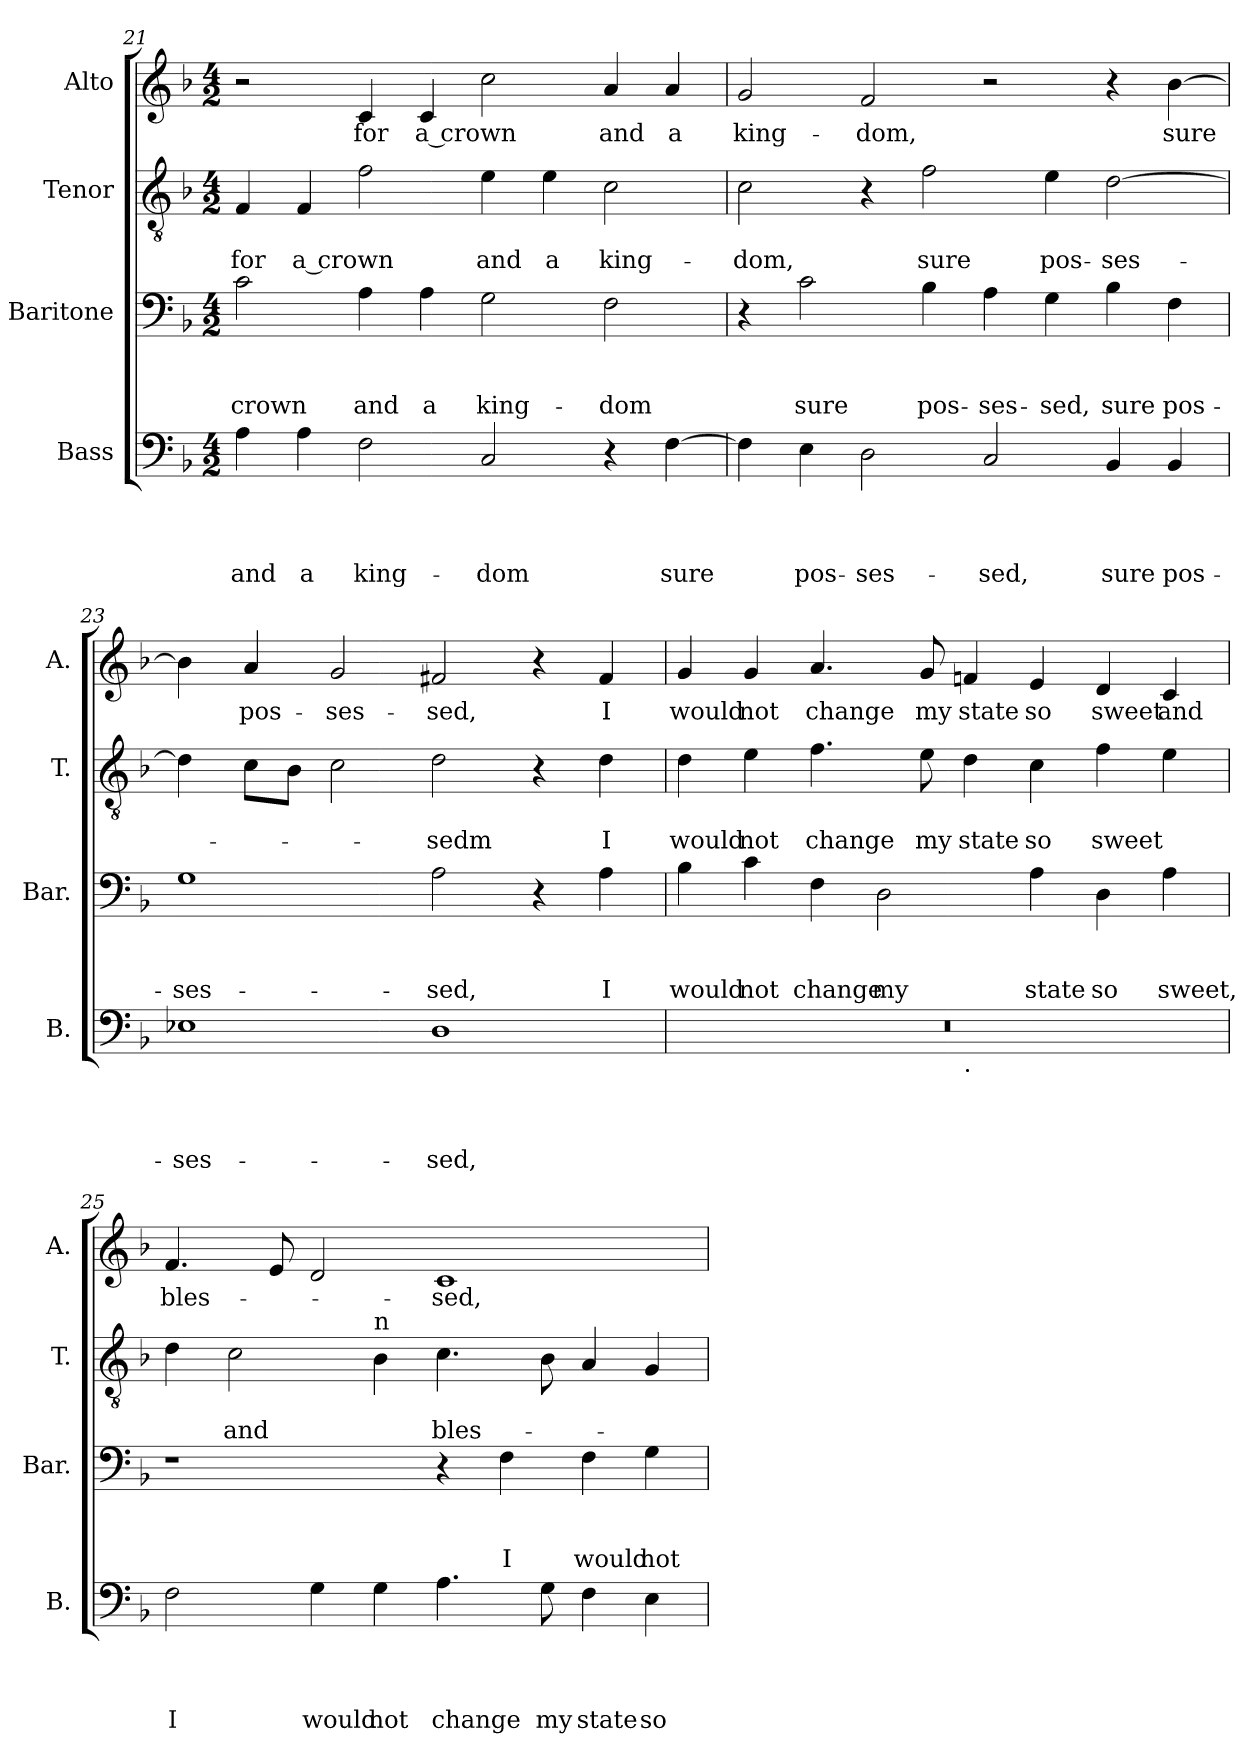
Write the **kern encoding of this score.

**kern	**text	**text	**text	**text	**kern	**text	**text	**text	**kern	**text	**text	**kern	**text
*part4	*part4	*part4	*part4	*part4	*part3	*part3	*part3	*part3	*part2	*part2	*part2	*part1	*part1
*staff4	*staff4	*staff4	*staff4	*staff4	*staff3	*staff3	*staff3	*staff3	*staff2	*staff2	*staff2	*staff1	*staff1
*I"Bass	*	*	*	*	*I"Baritone	*	*	*	*I"Tenor	*	*	*I"Alto	*
*I'B.	*	*	*	*	*I'Bar.	*	*	*	*I'T.	*	*	*I'A.	*
*clefF4	*	*	*	*	*clefF4	*	*	*	*clefGv2	*	*	*clefG2	*
*k[b-]	*	*	*	*	*k[b-]	*	*	*	*k[b-]	*	*	*k[b-]	*
*F:	*	*	*	*	*F:	*	*	*	*F:	*	*	*F:	*
*M4/2	*	*	*	*	*M4/2	*	*	*	*M4/2	*	*	*M4/2	*
=21	=21	=21	=21	=21	=21	=21	=21	=21	=21	=21	=21	=21	=21
!	!	!	!	!LO:LY:b	!	!	!	!LO:LY:b	!	!	!LO:LY:b	!	!
4A\	.	.	.	and	2c\	.	.	crown	4F/	.	for	2r	.
!	!	!	!	!LO:LY:b	!	!	!	!	!	!	!LO:LY:b	!	!
4A\	.	.	.	a	.	.	.	.	4F/	.	a crown	.	.
!	!	!	!	!LO:LY:b	!	!	!	!LO:LY:b	!	!	!	!	!LO:LY:b
2F\	.	.	.	king-	4A\	.	.	and	2f\	.	.	4c/	for
!	!	!	!	!	!	!	!	!LO:LY:b	!	!	!	!	!LO:LY:b
.	.	.	.	.	4A\	.	.	a	.	.	.	4c/	a crown
!	!	!	!	!LO:LY:b	!	!	!	!LO:LY:b	!	!	!LO:LY:b	!	!
2C/	.	.	.	-dom	2G\	.	.	king-	4e\	.	and	2cc\	.
!	!	!	!	!	!	!	!	!	!	!	!LO:LY:b	!	!
.	.	.	.	.	.	.	.	.	4e\	.	a	.	.
!	!	!	!	!	!	!	!	!LO:LY:b	!	!	!LO:LY:b	!	!LO:LY:b
4r	.	.	.	.	2F\	.	.	-dom	2c\	.	king-	4a/	and
!	!	!	!	!LO:LY:b	!	!	!	!	!	!	!	!	!LO:LY:b
[>4F\	.	.	.	sure	.	.	.	.	.	.	.	4a/	a
=22	=22	=22	=22	=22	=22	=22	=22	=22	=22	=22	=22	=22	=22
!	!	!	!	!	!	!	!	!	!	!	!LO:LY:b	!	!LO:LY:b
4F\]	.	.	.	.	4r	.	.	.	2c\	.	-dom,	2g/	king-
!	!	!	!	!LO:LY:b	!	!	!	!LO:LY:b	!	!	!	!	!
4E\	.	.	.	pos-	2c\	.	.	sure	.	.	.	.	.
!	!	!	!	!LO:LY:b:rj	!	!	!	!	!	!	!	!	!LO:LY:b
2D\	.	.	.	-ses-	.	.	.	.	4r	.	.	2f/	-dom,
!	!	!	!	!	!	!	!	!LO:LY:b	!	!	!LO:LY:b	!	!
.	.	.	.	.	4B-\	.	.	pos-	2f\	.	sure	.	.
!	!	!	!	!LO:LY:b	!	!	!	!LO:LY:b	!	!	!	!	!
2C/	.	.	.	-sed,	4A\	.	.	-ses-	.	.	.	2r	.
!	!	!	!	!	!	!	!	!LO:LY:b	!	!	!LO:LY:b	!	!
.	.	.	.	.	4G\	.	.	-sed,	4e\	.	pos-	.	.
!	!	!	!	!LO:LY:b	!	!	!	!LO:LY:b	!	!	!LO:LY:b	!	!
4BB-/	.	.	.	sure	4B-\	.	.	sure	[<2d\	.	-ses-	4r	.
!	!	!	!	!LO:LY:b	!	!	!	!LO:LY:b	!	!	!	!	!LO:LY:b
4BB-/	.	.	.	pos-	4F\	.	.	pos-	.	.	.	[<4b-\	sure
!!LO:LB:g=z
=23	=23	=23	=23	=23	=23	=23	=23	=23	=23	=23	=23	=23	=23
!	!	!	!	!LO:LY:b	!	!	!	!LO:LY:b	!	!	!	!	!
1E-X	.	.	.	-ses-	1G	.	.	-ses-	4d\]	.	.	4b-\]	.
!	!	!	!	!	!	!	!	!	!	!	!	!	!LO:LY:b
.	.	.	.	.	.	.	.	.	8c\L	.	.	4a/	pos-
.	.	.	.	.	.	.	.	.	8B-\J	.	.	.	.
!	!	!	!	!	!	!	!	!	!	!	!	!	!LO:LY:b
.	.	.	.	.	.	.	.	.	2c\	.	.	2g/	-ses-
!	!	!	!	!LO:LY:b	!	!	!	!LO:LY:b	!	!	!LO:LY:b	!	!LO:LY:b
1D	.	.	.	-sed,	2A\	.	.	-sed,	2d\	.	-sedm	2f#X/	-sed,
.	.	.	.	.	4r	.	.	.	4r	.	.	4r	.
!	!	!	!	!	!	!	!	!LO:LY:b	!	!	!LO:LY:b	!	!LO:LY:b
.	.	.	.	.	4A\	.	.	I	4d\	.	I	4f#/	I
=24	=24	=24	=24	=24	=24	=24	=24	=24	=24	=24	=24	=24	=24
!	!	!	!	!	!	!	!	!LO:LY:b	!	!	!LO:LY:b	!	!LO:LY:b
*^	*	*	*	*	*	*	*	*	*	*	*	*	*
0r	1ryy	.	.	.	.	4B-\	.	.	would	4d\	.	would	4g/	would
!	!	!	!	!	!	!	!	!	!LO:LY:b	!	!	!LO:LY:b	!	!LO:LY:b
.	.	.	.	.	.	4c\	.	.	not	4e\	.	not	4g/	not
!	!	!	!	!	!	!	!	!	!LO:LY:b	!	!	!LO:LY:b	!	!LO:LY:b
.	.	.	.	.	.	4F\	.	.	change	4.f\	.	change	4.a/	change
!	!	!	!	!	!	!	!	!	!LO:LY:b	!	!	!	!	!
.	.	.	.	.	.	2D\	.	.	my	.	.	.	.	.
!	!	!	!	!	!	!	!	!	!	!	!	!LO:LY:b	!	!LO:LY:b
.	.	.	.	.	.	.	.	.	.	8e\	.	my	8g/	my
!	!LO:TX:b:t=.	!	!	!	!	!	!	!	!	!	!	!	!	!
!	!	!	!	!	!	!	!	!	!	!	!	!LO:LY:b	!	!LO:LY:b
.	1ryy	.	.	.	.	.	.	.	.	4d\	.	state	4fn/	state
!	!	!	!	!	!	!	!	!	!LO:LY:b	!	!	!LO:LY:b	!	!LO:LY:b
.	.	.	.	.	.	4A\	.	.	state	4c\	.	so	4e/	so
!	!	!	!	!	!	!	!	!	!LO:LY:b	!	!	!LO:LY:b	!	!LO:LY:b
.	.	.	.	.	.	4D\	.	.	so	4f\	.	sweet	4d/	sweet
!	!	!	!	!	!	!	!	!	!LO:LY:b	!	!	!	!	!LO:LY:b
.	.	.	.	.	.	4A\	.	.	sweet,	4e\	.	.	4c/	and
=25	=25	=25	=25	=25	=25	=25	=25	=25	=25	=25	=25	=25	=25	=25
!	!	!	!	!	!LO:LY:b	!	!	!	!	!	!	!	!	!LO:LY:b
*v	*v	*	*	*	*	*	*	*	*	*	*	*	*	*
2F\	.	.	.	I	1r	.	.	.	4d\	.	.	4.f/	bles-
!	!	!	!	!	!	!	!	!	!	!	!LO:LY:b	!	!
.	.	.	.	.	.	.	.	.	2c\	.	and	.	.
.	.	.	.	.	.	.	.	.	.	.	.	8e/	.
!	!	!	!	!LO:LY:b	!	!	!	!	!	!	!	!	!
4G\	.	.	.	would	.	.	.	.	.	.	.	2d/	.
!	!	!	!	!	!	!	!	!	!LO:TX:a:t=n	!	!	!	!
!	!	!	!	!LO:LY:b	!	!	!	!	!	!	!	!	!
4G\	.	.	.	not	.	.	.	.	4B-\	.	.	.	.
!	!	!	!	!LO:LY:b	!	!	!	!	!	!	!LO:LY:b	!	!LO:LY:b
4.A\	.	.	.	change	4r	.	.	.	4.c\	.	bles-	1c	-sed,
!	!	!	!	!	!	!	!	!LO:LY:b	!	!	!	!	!
.	.	.	.	.	4F\	.	.	I	.	.	.	.	.
!	!	!	!	!LO:LY:b	!	!	!	!	!	!	!	!	!
8G\	.	.	.	my	.	.	.	.	8B-\	.	.	.	.
!	!	!	!	!LO:LY:b	!	!	!	!LO:LY:b	!	!	!	!	!
4F\	.	.	.	state	4F\	.	.	would	4A/	.	.	.	.
!	!	!	!	!LO:LY:b	!	!	!	!LO:LY:b	!	!	!	!	!
4E\	.	.	.	so	4G\	.	.	not	4G/	.	.	.	.
=	=	=	=	=	=	=	=	=	=	=	=	=	=
*-	*-	*-	*-	*-	*-	*-	*-	*-	*-	*-	*-	*-	*-
